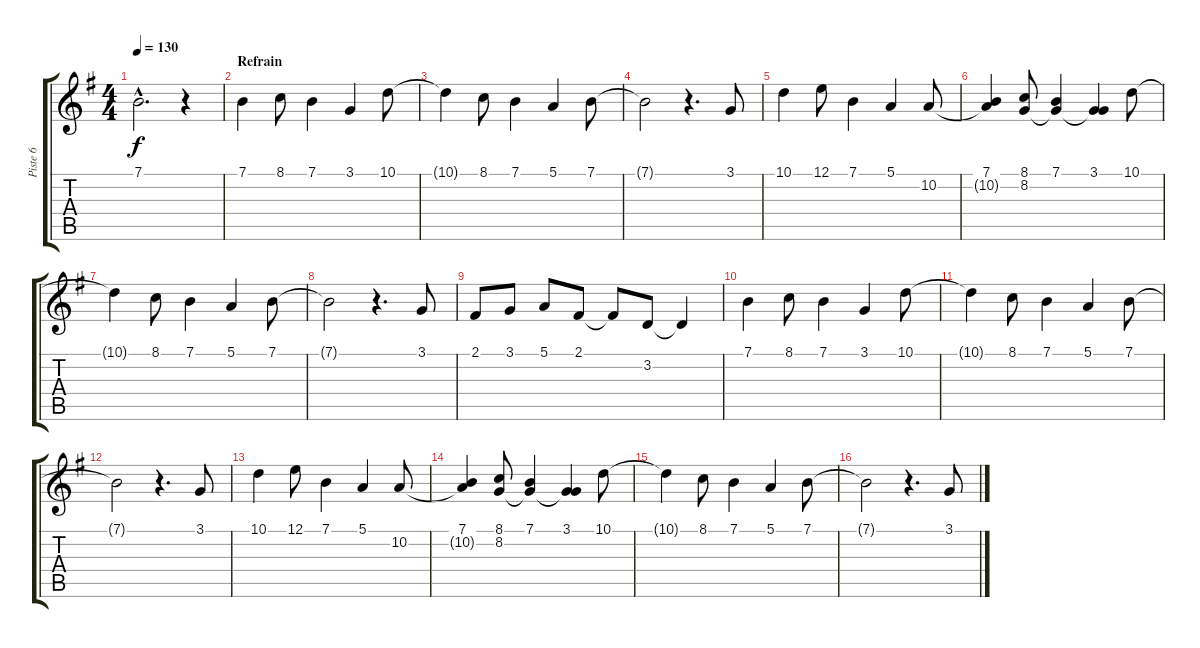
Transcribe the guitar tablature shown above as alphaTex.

\track ("Piste 6" "Piste 6") {instrument choiraahs}
\staff {score tabs}
\tuning (E4 B3 G3 D3 A2 E2) {hide}
\ts (4 4)
\tempo 130
\clef g2
\ks eminor
7.1{hac t}.2{d dy f} r.4 |
\section ("" "Refrain")
7.1.4 8.1.8 7.1.4 3.1.4 10.1.8 |
10.1{t}.4 8.1.8 7.1.4 5.1.4 7.1.8 |
7.1{t}.2 r.4{d} 3.1.8 |
10.1.4 12.1.8 7.1.4 5.1.4 10.2.8 |
(7.1 10.2{t}).4 (8.1 8.2).8 (7.1 8.2{t}).4 (3.1 8.2{t}).4 10.1.8 |
10.1{t}.4 8.1.8 7.1.4 5.1.4 7.1.8 |
7.1{t}.2 r.4{d} 3.1.8 |
2.1.8 3.1.8 5.1.8 2.1.8 2.1{t}.8 3.2.8 3.2{t}.4 |
7.1.4 8.1.8 7.1.4 3.1.4 10.1.8 |
10.1{t}.4 8.1.8 7.1.4 5.1.4 7.1.8 |
7.1{t}.2 r.4{d} 3.1.8 |
10.1.4 12.1.8 7.1.4 5.1.4 10.2.8 |
(7.1 10.2{t}).4 (8.1 8.2).8 (7.1 8.2{t}).4 (3.1 8.2{t}).4 10.1.8 |
10.1{t}.4 8.1.8 7.1.4 5.1.4 7.1.8 |
7.1{t}.2 r.4{d} 3.1.8
